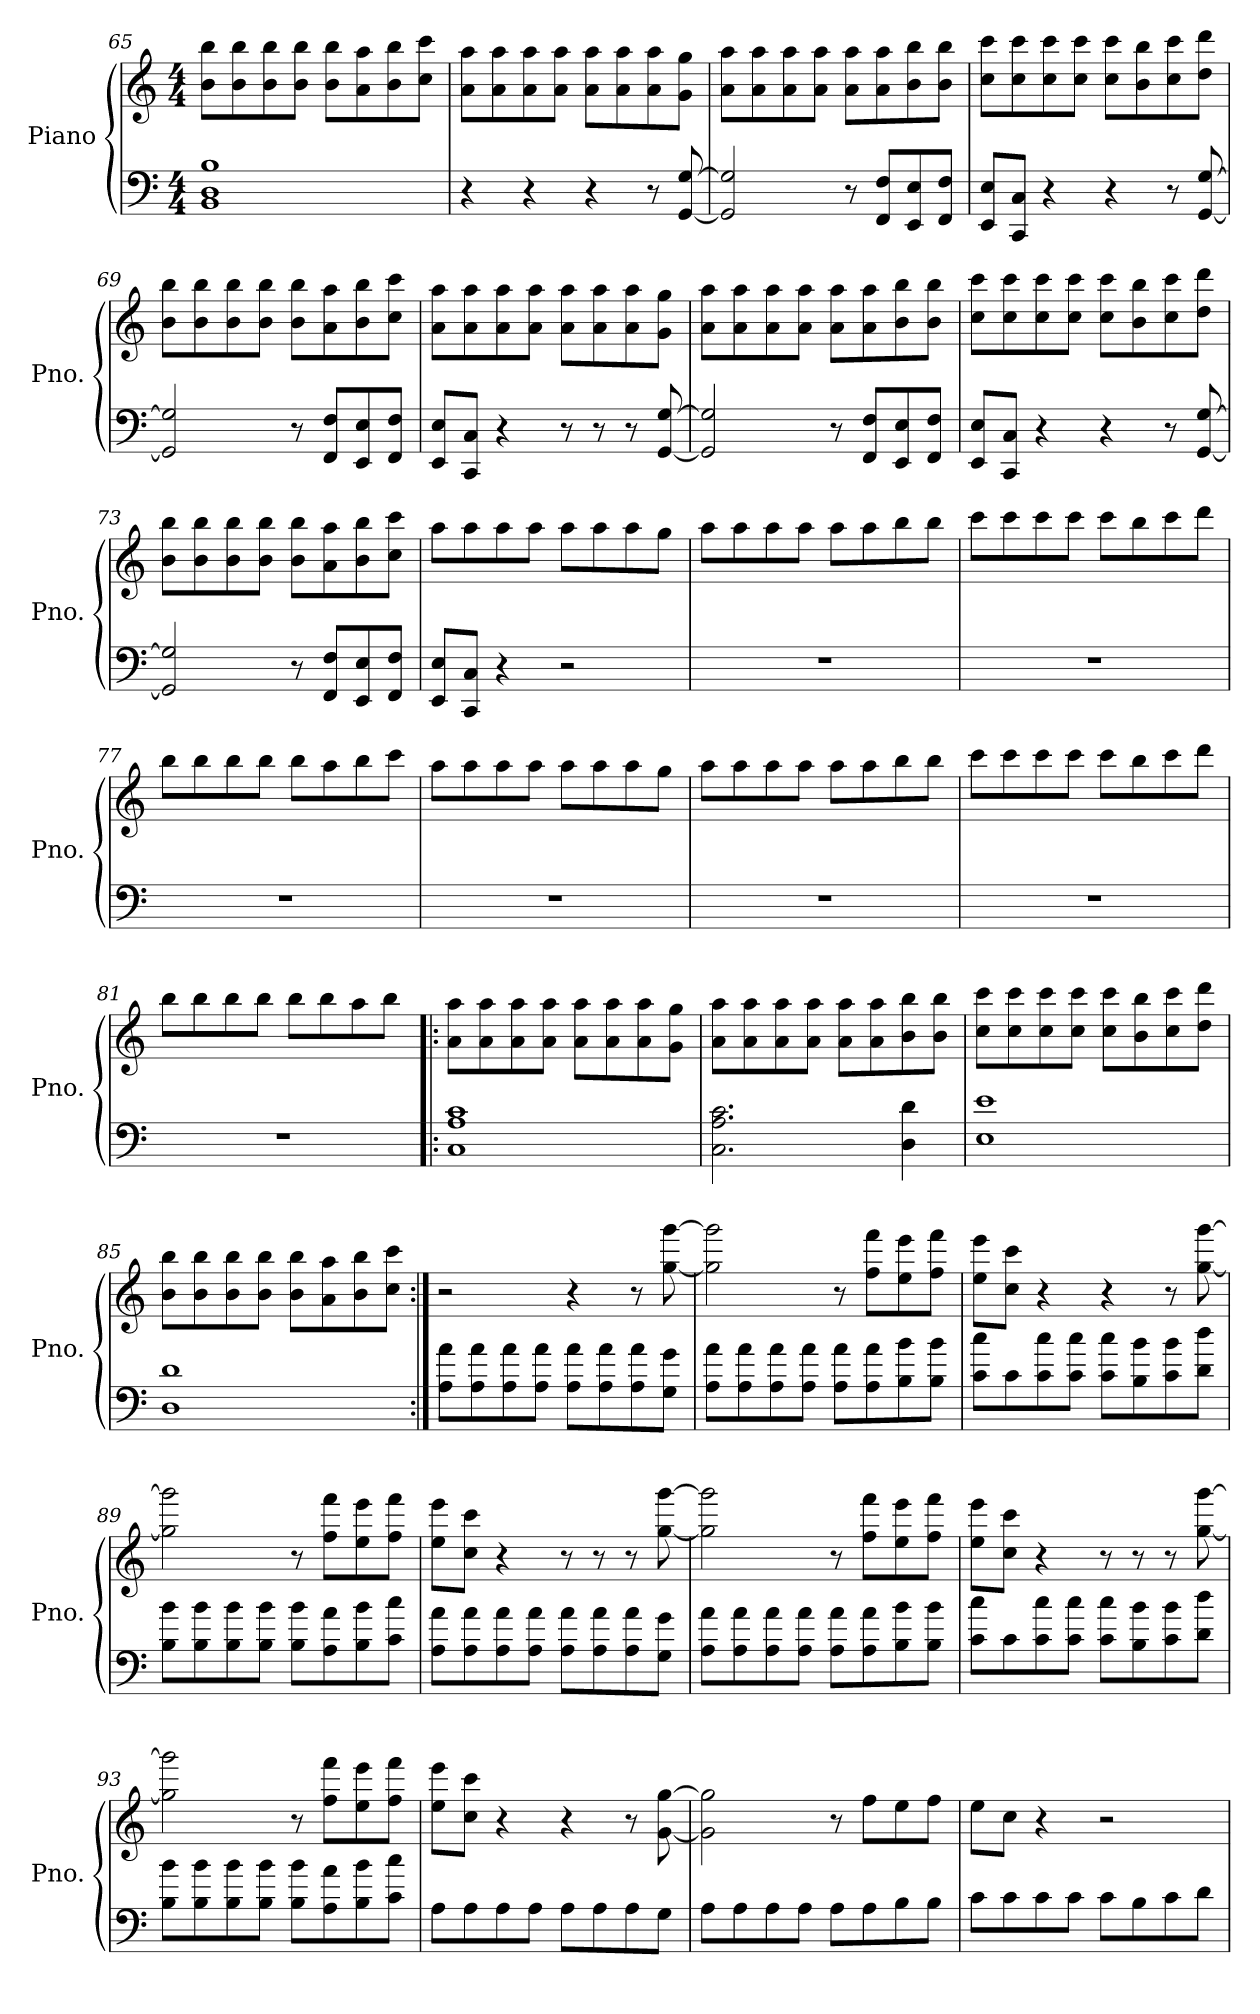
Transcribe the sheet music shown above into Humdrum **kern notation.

**kern	**kern
*part1	*part1
*staff2	*staff1
*I"Piano	*
*I'Pno.	*
!!LO:LB:g=z
*clefF4	*clefG2
*k[]	*k[]
*M4/4	*M4/4
=65	=65
1BB 1D 1B	8b\ 8bb\L
.	8b\ 8bb\
.	8b\ 8bb\
.	8b\ 8bb\J
.	8b\ 8bb\L
.	8a\ 8aa\
.	8b\ 8bb\
.	8cc\ 8ccc\J
=66	=66
4r	8a\ 8aa\L
.	8a\ 8aa\
4r	8a\ 8aa\
.	8a\ 8aa\J
4r	8a\ 8aa\L
.	8a\ 8aa\
8r	8a\ 8aa\
[8GG/ [8G/	8g\ 8gg\J
=67	=67
2GG/] 2G/]	8a\ 8aa\L
.	8a\ 8aa\
.	8a\ 8aa\
.	8a\ 8aa\J
8r	8a\ 8aa\L
8FF/ 8F/L	8a\ 8aa\
8EE/ 8E/	8b\ 8bb\
8FF/ 8F/J	8b\ 8bb\J
=68	=68
8EE/ 8E/L	8cc\ 8ccc\L
8CC/ 8C/J	8cc\ 8ccc\
4r	8cc\ 8ccc\
.	8cc\ 8ccc\J
4r	8cc\ 8ccc\L
.	8b\ 8bb\
8r	8cc\ 8ccc\
[8GG/ [8G/	8dd\ 8ddd\J
!!LO:LB:g=z
=69	=69
2GG/] 2G/]	8b\ 8bb\L
.	8b\ 8bb\
.	8b\ 8bb\
.	8b\ 8bb\J
8r	8b\ 8bb\L
8FF/ 8F/L	8a\ 8aa\
8EE/ 8E/	8b\ 8bb\
8FF/ 8F/J	8cc\ 8ccc\J
=70	=70
8EE/ 8E/L	8a\ 8aa\L
8CC/ 8C/J	8a\ 8aa\
4r	8a\ 8aa\
.	8a\ 8aa\J
8r	8a\ 8aa\L
8r	8a\ 8aa\
8r	8a\ 8aa\
[8GG/ [8G/	8g\ 8gg\J
=71	=71
2GG/] 2G/]	8a\ 8aa\L
.	8a\ 8aa\
.	8a\ 8aa\
.	8a\ 8aa\J
8r	8a\ 8aa\L
8FF/ 8F/L	8a\ 8aa\
8EE/ 8E/	8b\ 8bb\
8FF/ 8F/J	8b\ 8bb\J
=72	=72
8EE/ 8E/L	8cc\ 8ccc\L
8CC/ 8C/J	8cc\ 8ccc\
4r	8cc\ 8ccc\
.	8cc\ 8ccc\J
4r	8cc\ 8ccc\L
.	8b\ 8bb\
8r	8cc\ 8ccc\
[8GG/ [8G/	8dd\ 8ddd\J
!!LO:LB:g=z
=73	=73
2GG/] 2G/]	8b\ 8bb\L
.	8b\ 8bb\
.	8b\ 8bb\
.	8b\ 8bb\J
8r	8b\ 8bb\L
8FF/ 8F/L	8a\ 8aa\
8EE/ 8E/	8b\ 8bb\
8FF/ 8F/J	8cc\ 8ccc\J
=74	=74
8EE/ 8E/L	8aa\L
8CC/ 8C/J	8aa\
4r	8aa\
.	8aa\J
2r	8aa\L
.	8aa\
.	8aa\
.	8gg\J
=75	=75
1r	8aa\L
.	8aa\
.	8aa\
.	8aa\J
.	8aa\L
.	8aa\
.	8bb\
.	8bb\J
=76	=76
1r	8ccc\L
.	8ccc\
.	8ccc\
.	8ccc\J
.	8ccc\L
.	8bb\
.	8ccc\
.	8ddd\J
!!LO:LB:g=z
=77	=77
1r	8bb\L
.	8bb\
.	8bb\
.	8bb\J
.	8bb\L
.	8aa\
.	8bb\
.	8ccc\J
=78	=78
1r	8aa\L
.	8aa\
.	8aa\
.	8aa\J
.	8aa\L
.	8aa\
.	8aa\
.	8gg\J
=79	=79
1r	8aa\L
.	8aa\
.	8aa\
.	8aa\J
.	8aa\L
.	8aa\
.	8bb\
.	8bb\J
=80	=80
1r	8ccc\L
.	8ccc\
.	8ccc\
.	8ccc\J
.	8ccc\L
.	8bb\
.	8ccc\
.	8ddd\J
!!LO:PB:g=z
=81	=81
1r	8bb\L
.	8bb\
.	8bb\
.	8bb\J
.	8bb\L
.	8bb\
.	8aa\
.	8bb\J
=82!|:	=82!|:
1C 1A 1c	8a\ 8aa\L
.	8a\ 8aa\
.	8a\ 8aa\
.	8a\ 8aa\J
.	8a\ 8aa\L
.	8a\ 8aa\
.	8a\ 8aa\
.	8g\ 8gg\J
=83	=83
2.C\ 2.A\ 2.c\	8a\ 8aa\L
.	8a\ 8aa\
.	8a\ 8aa\
.	8a\ 8aa\J
.	8a\ 8aa\L
.	8a\ 8aa\
4D\ 4d\	8b\ 8bb\
.	8b\ 8bb\J
=84	=84
1E 1e	8cc\ 8ccc\L
.	8cc\ 8ccc\
.	8cc\ 8ccc\
.	8cc\ 8ccc\J
.	8cc\ 8ccc\L
.	8b\ 8bb\
.	8cc\ 8ccc\
.	8dd\ 8ddd\J
!!LO:LB:g=z
=85	=85
1D 1d	8b\ 8bb\L
.	8b\ 8bb\
.	8b\ 8bb\
.	8b\ 8bb\J
.	8b\ 8bb\L
.	8a\ 8aa\
.	8b\ 8bb\
.	8cc\ 8ccc\J
=86:|!	=86:|!
8A\ 8a\L	2r
8A\ 8a\	.
8A\ 8a\	.
8A\ 8a\J	.
8A\ 8a\L	4r
8A\ 8a\	.
8A\ 8a\	8r
8G\ 8g\J	[8gg\ [8ggg\
=87	=87
8A\ 8a\L	2gg\] 2ggg\]
8A\ 8a\	.
8A\ 8a\	.
8A\ 8a\J	.
8A\ 8a\L	8r
8A\ 8a\	8ff\ 8fff\L
8B\ 8b\	8ee\ 8eee\
8B\ 8b\J	8ff\ 8fff\J
=88	=88
8c\ 8cc\L	8ee\ 8eee\L
8c\	8cc\ 8ccc\J
8c\ 8cc\	4r
8c\ 8cc\J	.
8c\ 8cc\L	4r
8B\ 8b\	.
8c\ 8b\	8r
8d\ 8dd\J	[8gg\ [8ggg\
!!LO:LB:g=z
=89	=89
8B\ 8b\L	2gg\] 2ggg\]
8B\ 8b\	.
8B\ 8b\	.
8B\ 8b\J	.
8B\ 8b\L	8r
8A\ 8a\	8ff\ 8fff\L
8B\ 8b\	8ee\ 8eee\
8c\ 8cc\J	8ff\ 8fff\J
=90	=90
8A\ 8a\L	8ee\ 8eee\L
8A\ 8a\	8cc\ 8ccc\J
8A\ 8a\	4r
8A\ 8a\J	.
8A\ 8a\L	8r
8A\ 8a\	8r
8A\ 8a\	8r
8G\ 8g\J	[8gg\ [8ggg\
=91	=91
8A\ 8a\L	2gg\] 2ggg\]
8A\ 8a\	.
8A\ 8a\	.
8A\ 8a\J	.
8A\ 8a\L	8r
8A\ 8a\	8ff\ 8fff\L
8B\ 8b\	8ee\ 8eee\
8B\ 8b\J	8ff\ 8fff\J
=92	=92
8c\ 8cc\L	8ee\ 8eee\L
8c\	8cc\ 8ccc\J
8c\ 8cc\	4r
8c\ 8cc\J	.
8c\ 8cc\L	8r
8B\ 8b\	8r
8c\ 8b\	8r
8d\ 8dd\J	[8gg\ [8ggg\
!!LO:LB:g=z
=93	=93
8B\ 8b\L	2gg\] 2ggg\]
8B\ 8b\	.
8B\ 8b\	.
8B\ 8b\J	.
8B\ 8b\L	8r
8A\ 8a\	8ff\ 8fff\L
8B\ 8b\	8ee\ 8eee\
8c\ 8cc\J	8ff\ 8fff\J
=94	=94
8A\L	8ee\ 8eee\L
8A\	8cc\ 8ccc\J
8A\	4r
8A\J	.
8A\L	4r
8A\	.
8A\	8r
8G\J	[8g\ [8gg\
=95	=95
8A\L	2g\] 2gg\]
8A\	.
8A\	.
8A\J	.
8A\L	8r
8A\	8ff\L
8B\	8ee\
8B\J	8ff\J
=96	=96
8c\L	8ee\L
8c\	8cc\J
8c\	4r
8c\J	.
8c\L	2r
8B\	.
8c\	.
8d\J	.
=	=
*-	*-
